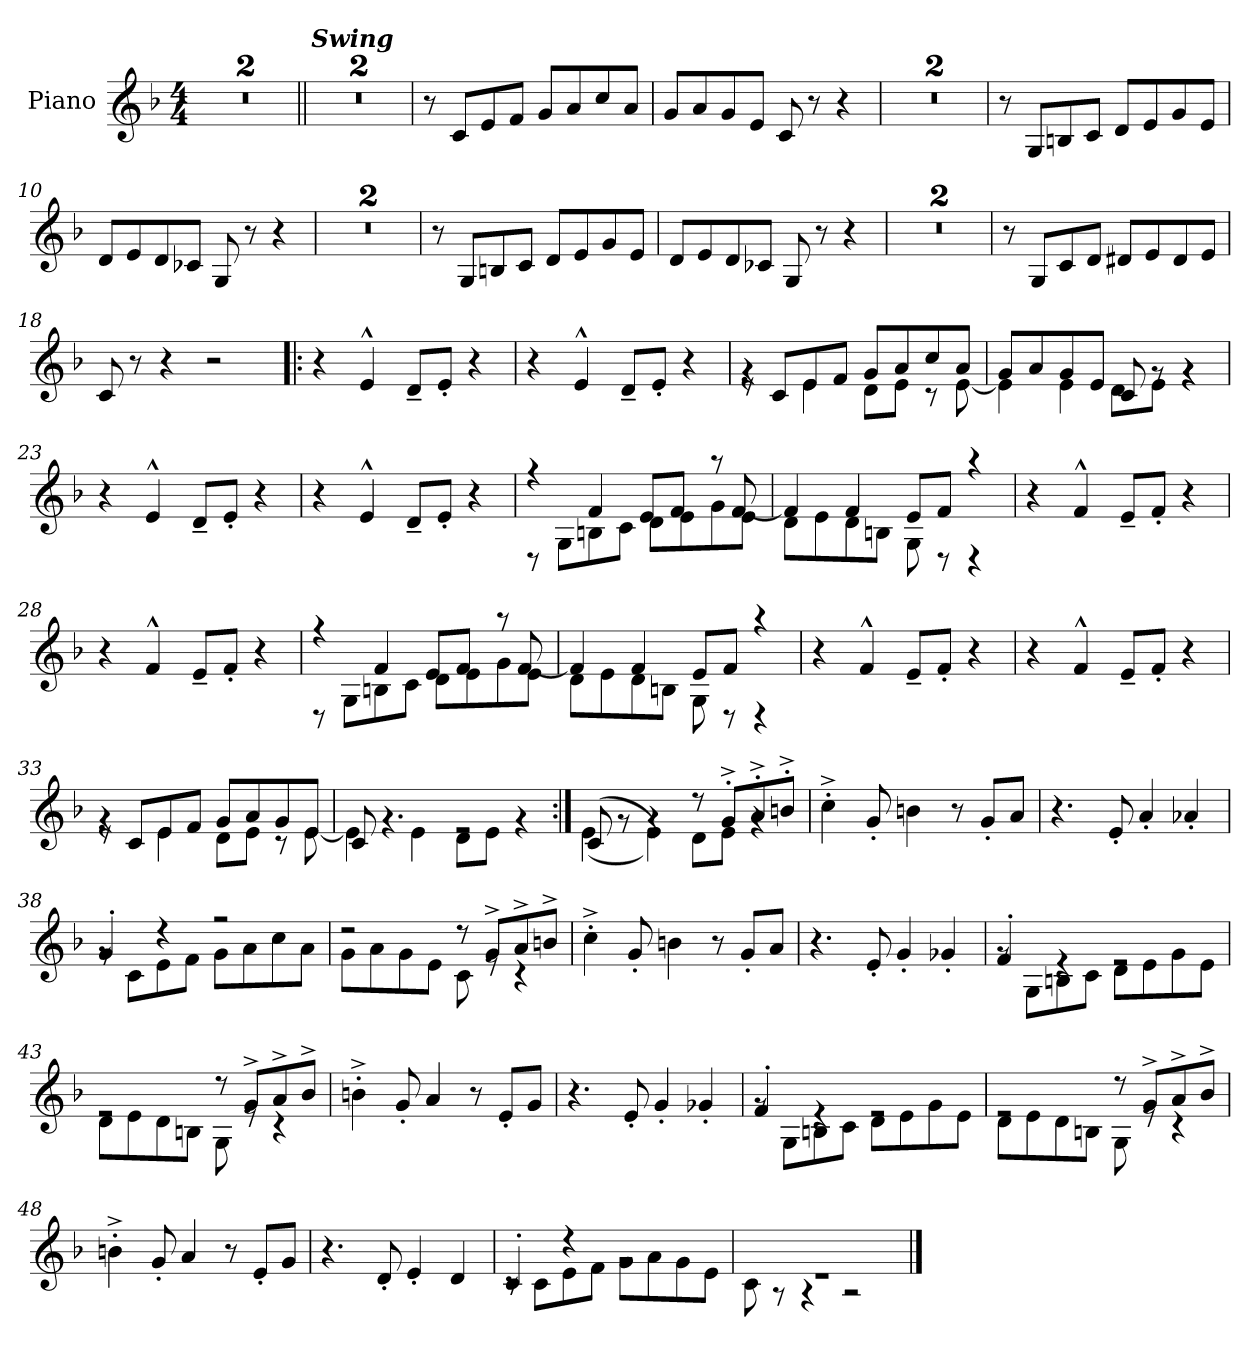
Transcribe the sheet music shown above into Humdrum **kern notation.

**kern
*part1
*staff1
*I"Piano
*I'Pno.
*clefG2
*k[b-]
*M4/4
*MM158
=1
1r
=2
1r
=3||
!LO:TX:a:Bi:t=Swing
1r
=4
1r
=5
8r
8c/L
8e/
8f/J
8g/L
8a/
8cc/
8a/J
=6
8g/L
8a/
8g/
8e/J
8c/
8r
4r
=7
1r
=8
1r
!!LO:LB:g=z
=9
8r
8G/L
8Bn/
8c/J
8d/L
8e/
8g/
8e/J
=10
8d/L
8e/
8d/
8c-X/J
8G/
8r
4r
=11
1r
=12
1r
=13
8r
8G/L
8Bn/
8c/J
8d/L
8e/
8g/
8e/J
=14
8d/L
8e/
8d/
8c-X/J
8G/
8r
4r
!!LO:LB:g=z
=15
1r
=16
1r
=17
8r
8G/L
8c/
8d/J
8d#X/L
8e/
8d#/
8e/J
=18
8c/
8r
4r
2r
=19!|:
4r
4e^^/
8d~/L
8e'/J
4r
=20
4r
4e^^/
8d~/L
8e'/J
4r
!!LO:LB:g=z
=21
*^
8re	4rg
8c/L	.
8e/	4e\
8f/J	.
8g/L	8d\L
8a/	8e\J
8cc/	8r
8a/J	[8e\
=22	=22
8g/L	4e\]
8a/	.
8g/	4e\
8e/J	.
8c/	8d\L
8rg	8e\J
4rg	4rg
*v	*v
=23
4r
4e^^/
8d~/L
8e'/J
4r
=24
4r
4e^^/
8d~/L
8e'/J
4r
!!LO:LB:g=z
=25
*^
8rD	4rff
8G\L	.
8Bn\	4f/
8c\J	.
8d\L	8e/L
8e\	8f/J
8g\	8raa
8e\J	[8f/
=26	=26
8d\L	4f/]
8e\	.
8d\	4f/
8Bn\J	.
8G\	8e/L
8rD	8f/J
4rD	4raa
*v	*v
=27
4r
4f^^/
8e~/L
8f'/J
4r
=28
4r
4f^^/
8e~/L
8f'/J
4r
=29
*^
8rD	4rff
8G\L	.
8Bn\	4f/
8c\J	.
8d\L	8e/L
8e\	8f/J
8g\	8raa
8e\J	[8f/
!!LO:LB:g=z	!!
=30	=30
8d\L	4f/]
8e\	.
8d\	4f/
8Bn\J	.
8G\	8e/L
8rD	8f/J
4rD	4raa
*v	*v
=31
4r
4f^^/
8e~/L
8f'/J
4r
=32
4r
4f^^/
8e~/L
8f'/J
4r
=33
*^
8re	4rg
8c/L	.
8e/	4e\
8f/J	.
8g/L	8d\L
8a/	8e\J
8g/	8r
8e/J	[8e\
=34	=34
8c/	4e\]
4.rg	.
.	4e\
2re	8d\L
.	8e\J
.	4rg
!!LO:LB:g=z	!!
=35:|!	=35:|!
(8c/	(4e\
8rg	.
4rg	4e\))
8r	8d\L
8g^'/L	8e\J
8a^'/	4rg
8bn^'/J	.
*v	*v
=36
4cc'^\
8g'/
4bn\
8r
8g'/L
8a/J
=37
4.r
8e'/
4a'/
4a-X'/
=38
*^
4g'/	8rg
.	8c\L
4r	8e\
.	8f\J
2r	8g\L
.	8a\
.	8cc\
.	8a\J
=39	=39
2r	8g\L
.	8a\
.	8g\
.	8e\J
8r	8c\
8g^/L	8re
8a^/	4rc
8bn^/J	.
*v	*v
!!LO:PB:g=z
=40
4cc'^\
8g'/
4bn\
8r
8g'/L
8a/J
=41
4.r
8e'/
4g'/
4g-X'/
=42
*^
4f'/	8rg
.	8G\L
4re	8Bn\
.	8c\J
2re	8d\L
.	8e\
.	8g\
.	8e\J
=43	=43
2re	8d\L
.	8e\
.	8d\
.	8Bn\J
8r	8G\
8g^/L	8re
8a^/	4rc
8b-^/J	.
*v	*v
!!LO:LB:g=z
=44
4bn'^\
8g'/
4a/
8r
8e'/L
8g/J
=45
4.r
8e'/
4g'/
4g-X'/
=46
*^
4f'/	8rg
.	8G\L
4re	8Bn\
.	8c\J
2re	8d\L
.	8e\
.	8g\
.	8e\J
=47	=47
2re	8d\L
.	8e\
.	8d\
.	8Bn\J
8r	8G\
8g^/L	8re
8a^/	4rc
8b-^/J	.
*v	*v
!!LO:LB:g=z
=48
4bn'^\
8g'/
4a/
8r
8e'/L
8g/J
=49
4.r
8d'/
4e'/
4d/
=50
*^
4c'/	8rc
.	8c\L
4r	8e\
.	8f\J
2rg	8g\L
.	8a\
.	8g\
.	8e\J
=51	=51
1re	8c\
.	8r
.	4r
.	2r
*v	*v
==
*-
